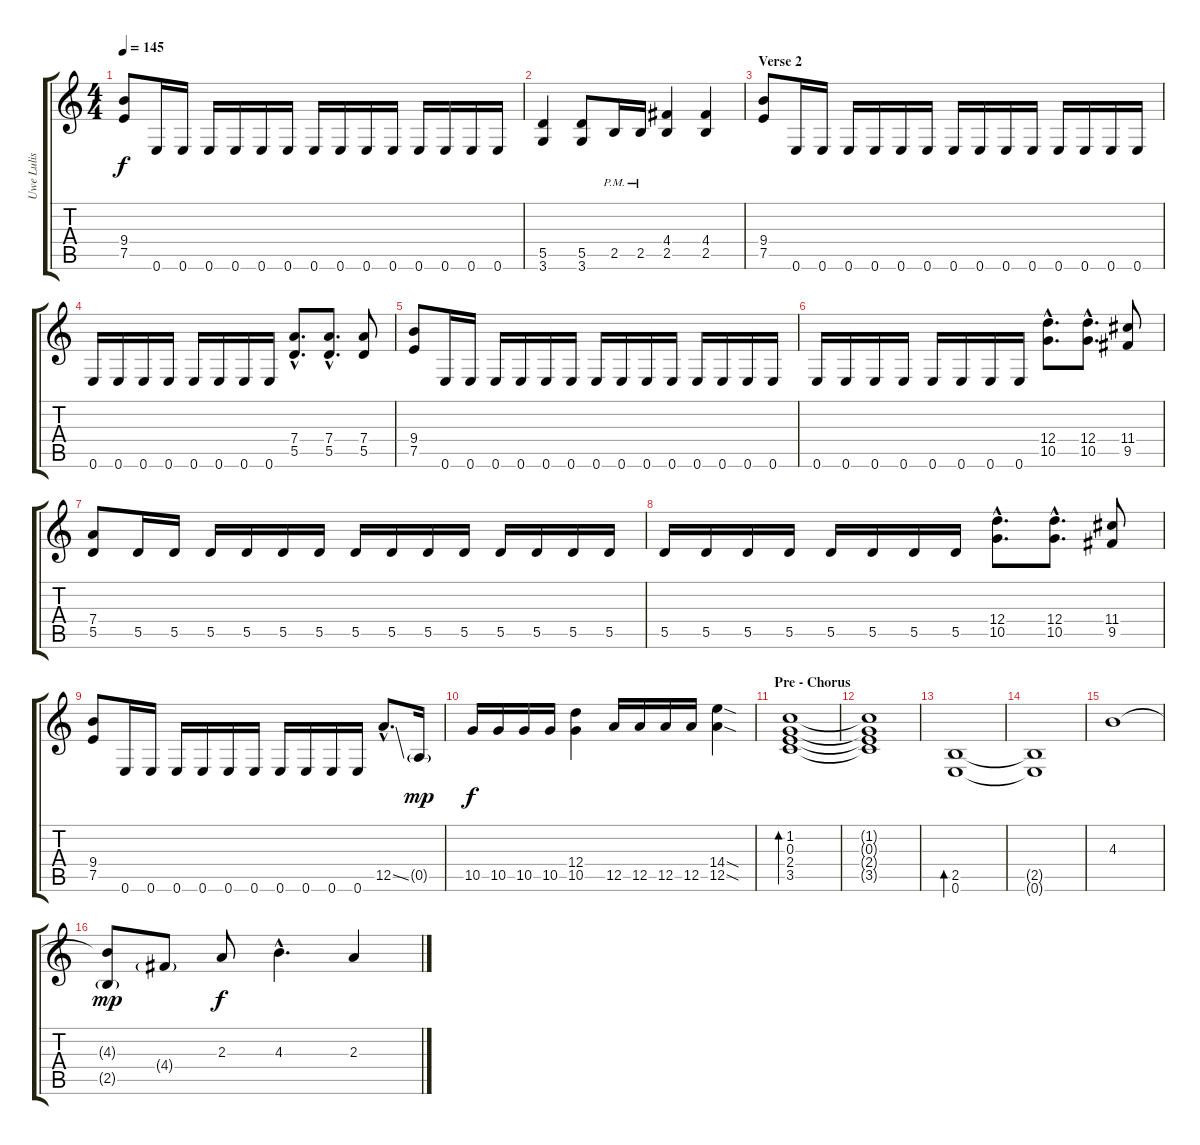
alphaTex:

\track ("Uwe Lulis (Rhythm Guitar)" "Uwe Lulis ") {instrument distortionguitar}
\staff {score tabs}
\tuning (E4 B3 G3 D3 A2 E2) {hide}
\ts (4 4)
\tempo 145
\clef g2
\ks c
(9.4 7.5).8{dy f} 0.6.16 0.6.16 0.6.16 0.6.16 0.6.16 0.6.16 0.6.16 0.6.16 0.6.16 0.6.16 0.6.16 0.6.16 0.6.16 0.6.16 |
(5.5 3.6).4 (5.5 3.6).8 2.5{pm}.16 2.5{pm}.16 (4.4 2.5).4 (4.4 2.5).4 |
\section ("" "Verse 2")
(9.4 7.5).8 0.6.16 0.6.16 0.6.16 0.6.16 0.6.16 0.6.16 0.6.16 0.6.16 0.6.16 0.6.16 0.6.16 0.6.16 0.6.16 0.6.16 |
0.6.16 0.6.16 0.6.16 0.6.16 0.6.16 0.6.16 0.6.16 0.6.16 (7.4{hac} 5.5{hac}).8{d} (7.4{hac} 5.5{hac}).8{d} (7.4 5.5).8 |
(9.4 7.5).8 0.6.16 0.6.16 0.6.16 0.6.16 0.6.16 0.6.16 0.6.16 0.6.16 0.6.16 0.6.16 0.6.16 0.6.16 0.6.16 0.6.16 |
0.6.16 0.6.16 0.6.16 0.6.16 0.6.16 0.6.16 0.6.16 0.6.16 (12.4{hac} 10.5{hac}).8{d} (12.4{hac} 10.5{hac}).8{d} (11.4 9.5).8 |
(7.4 5.5).8 5.5.16 5.5.16 5.5.16 5.5.16 5.5.16 5.5.16 5.5.16 5.5.16 5.5.16 5.5.16 5.5.16 5.5.16 5.5.16 5.5.16 |
5.5.16 5.5.16 5.5.16 5.5.16 5.5.16 5.5.16 5.5.16 5.5.16 (12.4{hac} 10.5{hac}).8{d} (12.4{hac} 10.5{hac}).8{d} (11.4 9.5).8 |
(9.4 7.5).8 0.6.16 0.6.16 0.6.16 0.6.16 0.6.16 0.6.16 0.6.16 0.6.16 0.6.16 0.6.16 12.5{ss hac}.8{d} 0.5{g}.16{dy mp} |
10.5.16{dy f} 10.5.16 10.5.16 10.5.16 (12.4 10.5).4 12.5.16 12.5.16 12.5.16 12.5.16 (14.4{sod} 12.5{sod}).4 |
\section ("" "Pre - Chorus")
(1.2 0.3 2.4 3.5).1{bd 240 volume 13 balance 8 instrument acousticguitarsteel} |
(1.2{t} 0.3{t} 2.4{t} 3.5{t}).1{volume 13 instrument acousticguitarsteel} |
(2.5 0.6).1{bd 240 volume 13 instrument acousticguitarsteel} |
(2.5{t} 0.6{t}).1{volume 13 instrument acousticguitarsteel} |
4.3.1{volume 13 instrument acousticguitarsteel} |
(4.3{t} 2.5{g}).8{dy mp volume 13 instrument acousticguitarsteel} 4.4{g}.8 2.3.8{dy f} 4.3{hac}.4{d} 2.3.4
